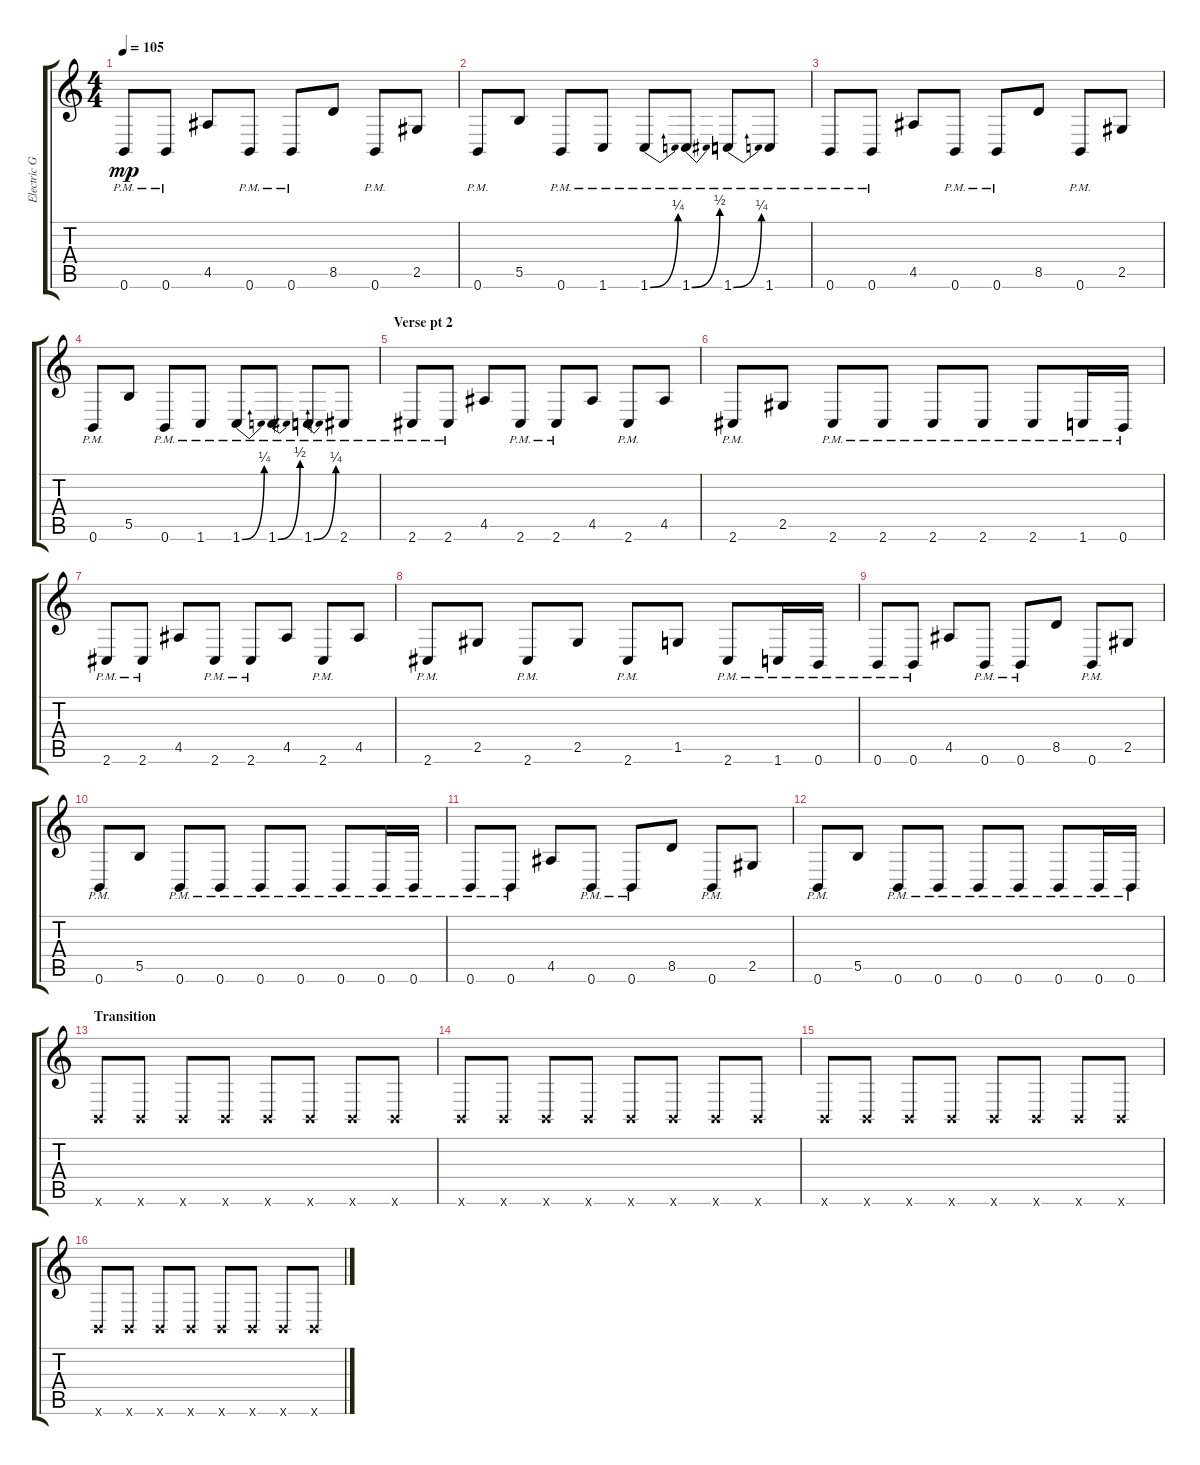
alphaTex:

\track ("Electric Guitar" "Electric G") {instrument overdrivenguitar}
\staff {score tabs}
\tuning (Eb4 B3 Gb3 B2 Gb2 B1) {hide}
\ts (4 4)
\tempo 105
\clef g2
\ks c
0.6{pm}.8{dy mp} 0.6{pm}.8 4.5.8 0.6{pm}.8 0.6{pm}.8 8.5.8 0.6{pm}.8 2.5.8 |
0.6{pm}.8 5.5.8 0.6{pm}.8 1.6{pm}.8 1.6{be (bend 0 0 60 1) pm}.8 1.6{be (bend 0 0 60 2) pm}.8 1.6{be (bend 0 0 60 1) pm}.8 1.6{pm}.8 |
0.6{pm}.8 0.6{pm}.8 4.5.8 0.6{pm}.8 0.6{pm}.8 8.5.8 0.6{pm}.8 2.5.8 |
0.6{pm}.8 5.5.8 0.6{pm}.8 1.6{pm}.8 1.6{be (bend 0 0 60 1) pm}.8 1.6{be (bend 0 0 60 2) pm}.8 1.6{be (bend 0 0 60 1) pm}.8 2.6{pm}.8 |
\section ("" "Verse pt 2")
2.6{pm}.8 2.6{pm}.8 4.5.8 2.6{pm}.8 2.6{pm}.8 4.5.8 2.6{pm}.8 4.5.8 |
2.6{pm}.8 2.5.8 2.6{pm}.8 2.6{pm}.8 2.6{pm}.8 2.6{pm}.8 2.6{pm}.8 1.6{pm}.16 0.6{pm}.16 |
2.6{pm}.8 2.6{pm}.8 4.5.8 2.6{pm}.8 2.6{pm}.8 4.5.8 2.6{pm}.8 4.5.8 |
2.6{pm}.8 2.5.8 2.6{pm}.8 2.5.8 2.6{pm}.8 1.5.8 2.6{pm}.8 1.6{pm}.16 0.6{pm}.16 |
0.6{pm}.8 0.6{pm}.8 4.5.8 0.6{pm}.8 0.6{pm}.8 8.5.8 0.6{pm}.8 2.5.8 |
0.6{pm}.8 5.5.8 0.6{pm}.8 0.6{pm}.8 0.6{pm}.8 0.6{pm}.8 0.6{pm}.8 0.6{pm}.16 0.6{pm}.16 |
0.6{pm}.8 0.6{pm}.8 4.5.8 0.6{pm}.8 0.6{pm}.8 8.5.8 0.6{pm}.8 2.5.8 |
0.6{pm}.8 5.5.8 0.6{pm}.8 0.6{pm}.8 0.6{pm}.8 0.6{pm}.8 0.6{pm}.8 0.6{pm}.16 0.6{pm}.16 |
\section ("" "Transition")
0.6{x}.8 0.6{x}.8 0.6{x}.8 0.6{x}.8 0.6{x}.8 0.6{x}.8 0.6{x}.8 0.6{x}.8 |
0.6{x}.8 0.6{x}.8 0.6{x}.8 0.6{x}.8 0.6{x}.8 0.6{x}.8 0.6{x}.8 0.6{x}.8 |
0.6{x}.8 0.6{x}.8 0.6{x}.8 0.6{x}.8 0.6{x}.8 0.6{x}.8 0.6{x}.8 0.6{x}.8 |
0.6{x}.8 0.6{x}.8 0.6{x}.8 0.6{x}.8 0.6{x}.8 0.6{x}.8 0.6{x}.8 0.6{x}.8
